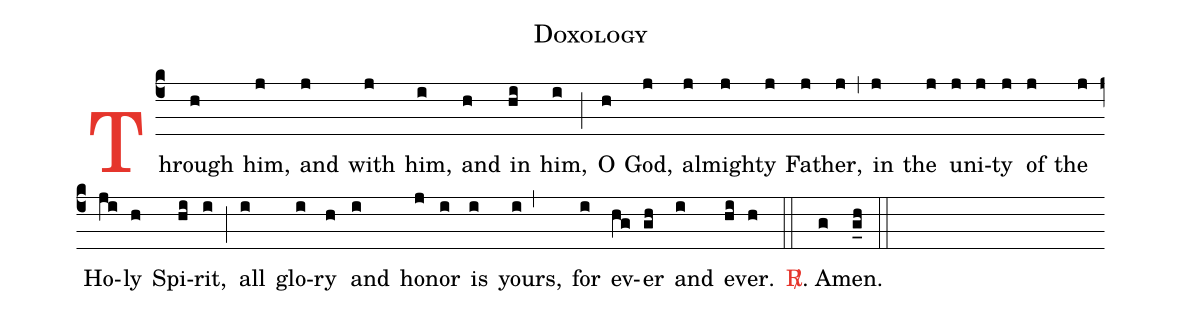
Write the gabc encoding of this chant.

name:Doxology;
%%
(c4)<c>T</c>hrough(h) him,(j) and(j) with(j) him,(i) and(h) in(hi) him,(i) (;)
O(h) God,(j) al(j)migh(j)ty(j) Fa(j)ther,(j) (,)
in(j) the(j) u(j)ni(j)ty(j) of(j) the(j) Ho(ji)ly(h) Spi(hi)rit,(i) (;)
all(i) glo(i)ry(h) and(i) ho(j)nor(i) is(i) yours,(i,) for(i) ev(hg)er(gh) and(i) ev(hi)er.(h)(::) <c><sp>R/</sp></c>. A(g)men.(g_h) (::)
